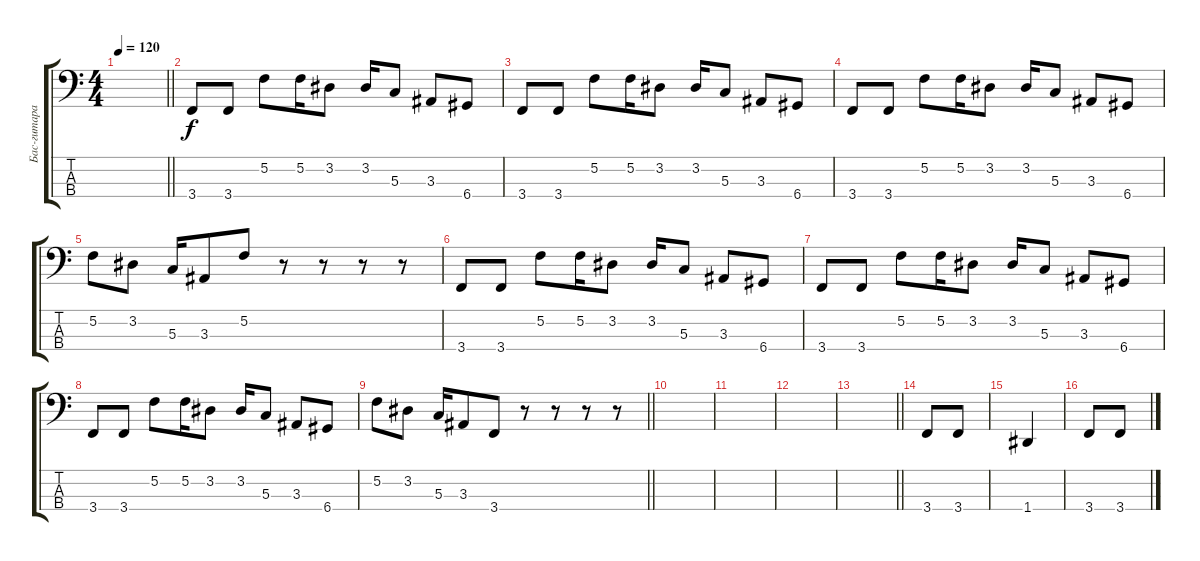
\track ("Бас-гитара" "Бас-гитара") {instrument electricbassfinger}
\staff {score tabs}
\tuning (F2 C2 G1 D1) {hide}
\ts (4 4)
\tempo 120
\clef f4
\barLineRight lightlight
\ks c
|
3.4.8 3.4.8 5.2.8 5.2.16 3.2.8 3.2.16 5.3.8 3.3.8 6.4.8 |
3.4.8 3.4.8 5.2.8 5.2.16 3.2.8 3.2.16 5.3.8 3.3.8 6.4.8 |
3.4.8 3.4.8 5.2.8 5.2.16 3.2.8 3.2.16 5.3.8 3.3.8 6.4.8 |
5.2.8 3.2.8 5.3.16 3.3.8 5.2.8 r.8 r.8 r.8 r.8 |
3.4.8 3.4.8 5.2.8 5.2.16 3.2.8 3.2.16 5.3.8 3.3.8 6.4.8 |
3.4.8 3.4.8 5.2.8 5.2.16 3.2.8 3.2.16 5.3.8 3.3.8 6.4.8 |
3.4.8 3.4.8 5.2.8 5.2.16 3.2.8 3.2.16 5.3.8 3.3.8 6.4.8 |
\barLineRight lightlight
5.2.8 3.2.8 5.3.16 3.3.8 3.4.8 r.8 r.8 r.8 r.8 |
|
|
|
\barLineRight lightlight
|
3.4.8 3.4.8 |
1.4.4 |
3.4.8 3.4.8
